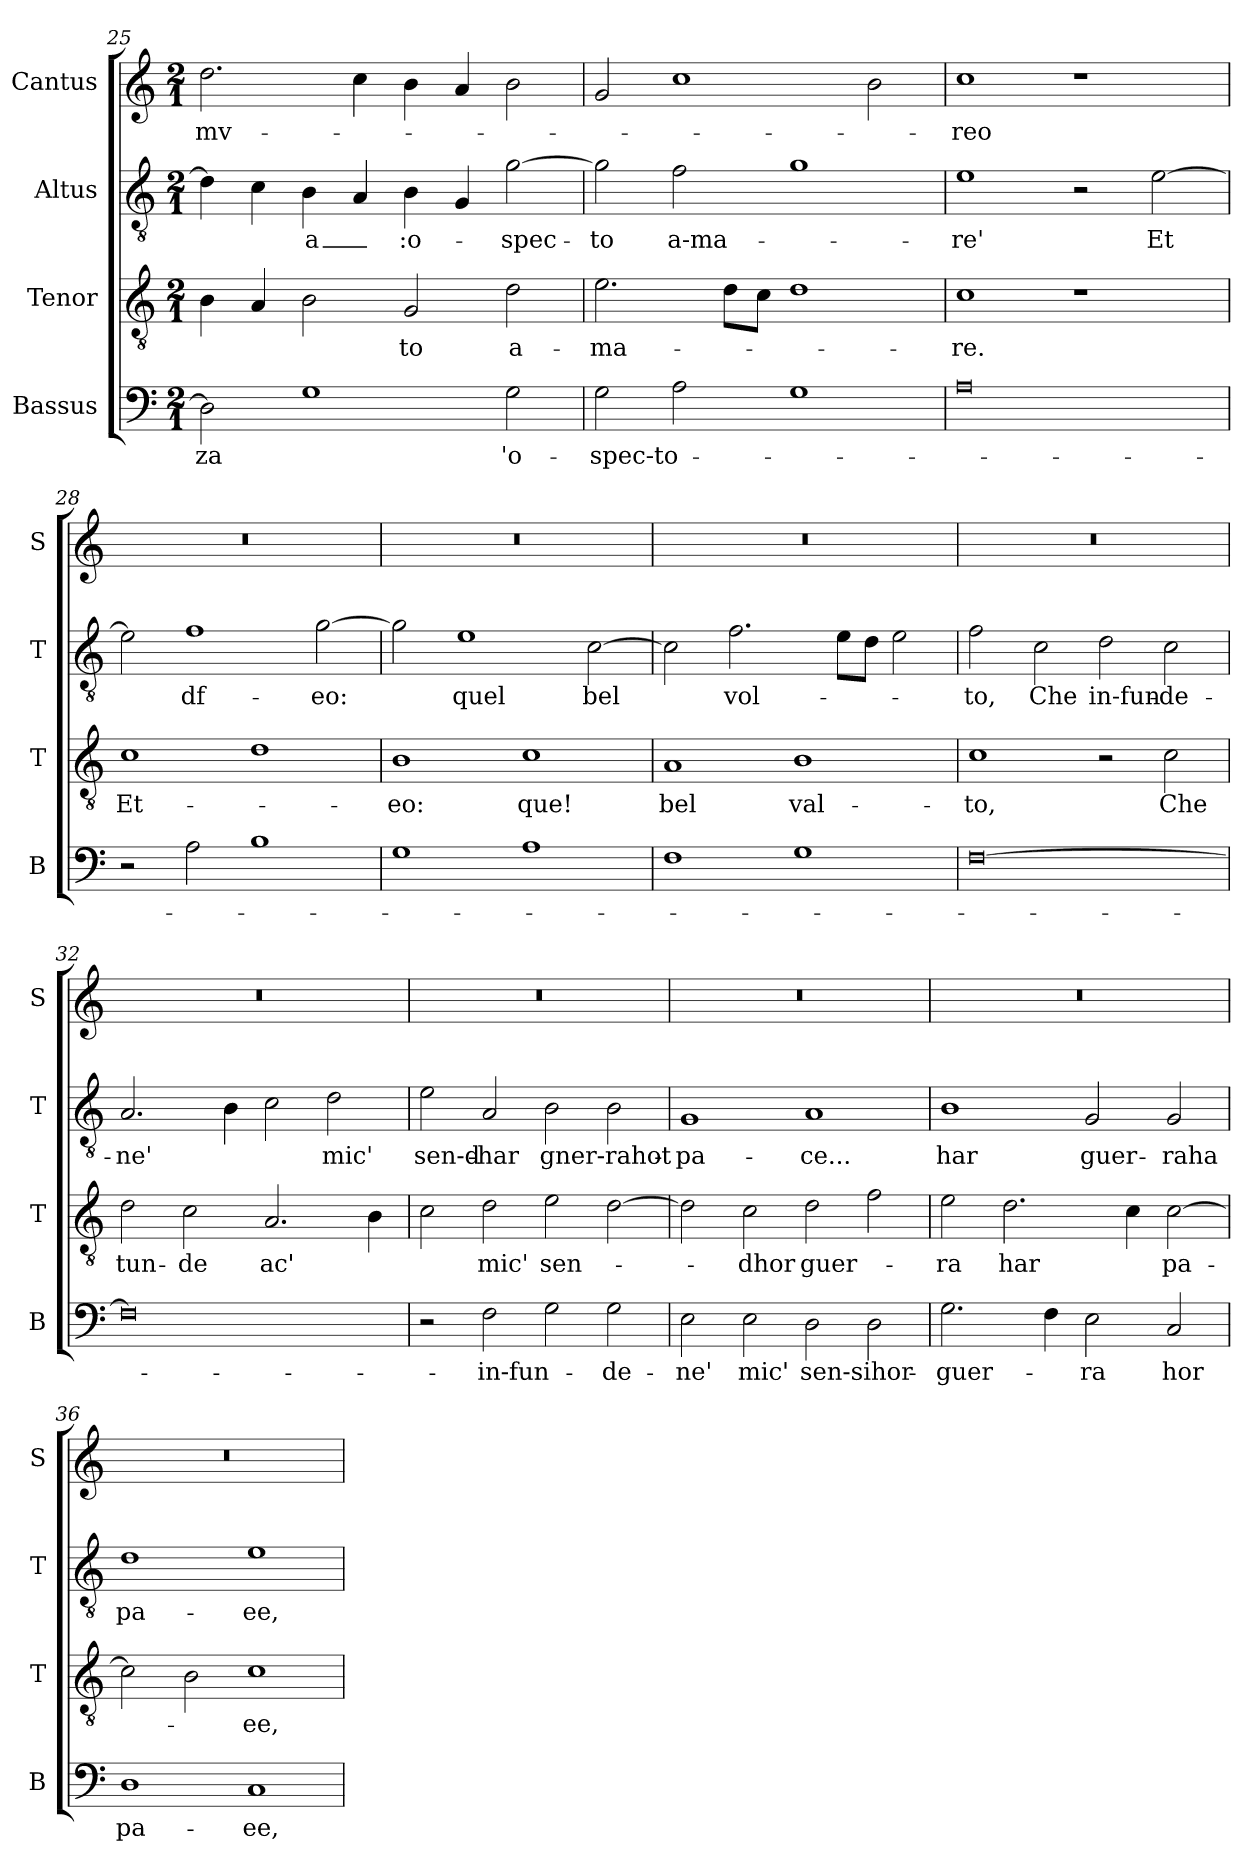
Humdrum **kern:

**kern	**text	**kern	**text	**kern	**text	**kern	**text
*part4	*part4	*part3	*part3	*part2	*part2	*part1	*part1
*staff4	*staff4	*staff3	*staff3	*staff2	*staff2	*staff1	*staff1
*I"Bassus	*	*I"Tenor	*	*I"Altus	*	*I"Cantus	*
*I'B	*	*I'T	*	*I'T	*	*I'S	*
*clefF4	*	*clefGv2	*	*clefGv2	*	*clefG2	*
*	*	*ITrd7c12	*	*ITrd7c12	*	*	*
*k[]	*	*k[]	*	*k[]	*	*k[]	*
*M2/1	*	*M2/1	*	*M2/1	*	*M2/1	*
=25	=25	=25	=25	=25	=25	=25	=25
!	!LO:LY:b	!	!	!	!	!	!LO:LY:b
2D\]	za	4BB\	.	4D\]	.	2.dd\	mv-
.	.	4AA/	.	4C\	.	.	.
!	!	!	!	!	!LO:LY:b	!	!
1G	.	2BB\	.	4BB\	a_	.	.
.	.	.	.	4AA/	.	4cc\	.
!	!	!	!LO:LY:b	!	!LO:LY:b	!	!
.	.	2GG/	to	4BB\	:o-	4b\	.
.	.	.	.	4GG/	.	4a/	.
!	!LO:LY:b	!	!LO:LY:b	!	!LO:LY:b	!	!
2G\	'o-	2D\	a-	[2G\	spec-	2b\	.
=26	=26	=26	=26	=26	=26	=26	=26
!	!LO:LY:b	!	!LO:LY:b	!	!LO:LY:b	!	!
2G\	spec-to-	2.E\	ma-	2G\]	to	2g/	.
!	!	!	!	!	!LO:LY:b	!	!
2A\	.	.	.	2F\	a-ma-	1cc	.
.	.	8D\L	.	.	.	.	.
.	.	8C\J	.	.	.	.	.
1G	.	1D	.	1G	.	.	.
.	.	.	.	.	.	2b\	.
!!LO:PB:g=z
=27	=27	=27	=27	=27	=27	=27	=27
!	!	!	!LO:LY:b	!	!LO:LY:b	!	!LO:LY:b
0A	.	1C	re.	1E	re'	1cc	reo
.	.	1r	.	2r	.	1r	.
!	!	!	!	!	!LO:LY:b	!	!
.	.	.	.	[2E\	Et	.	.
=28	=28	=28	=28	=28	=28	=28	=28
!	!	!	!LO:LY:b	!	!	!	!
2r	.	1C	Et-	2E\]	.	0r	.
!	!	!	!	!	!LO:LY:b	!	!
2A\	.	.	.	1F	df-	.	.
1B	.	1D	.	.	.	.	.
!	!	!	!	!	!LO:LY:b	!	!
.	.	.	.	[2G\	eo:	.	.
=29	=29	=29	=29	=29	=29	=29	=29
!	!	!	!LO:LY:b	!	!	!	!
1G	.	1BB	eo:	2G\]	.	0r	.
!	!	!	!	!	!LO:LY:b	!	!
.	.	.	.	1E	quel	.	.
!	!	!	!LO:LY:b	!	!	!	!
1A	.	1C	que!	.	.	.	.
!	!	!	!	!	!LO:LY:b	!	!
.	.	.	.	[2C\	bel	.	.
=30	=30	=30	=30	=30	=30	=30	=30
!	!	!	!LO:LY:b	!	!	!	!
1F	.	1AA	bel	2C\]	.	0r	.
!	!	!	!	!	!LO:LY:b	!	!
.	.	.	.	2.F\	vol-	.	.
!	!	!	!LO:LY:b	!	!	!	!
1G	.	1BB	val-	.	.	.	.
.	.	.	.	8E\L	.	.	.
.	.	.	.	8D\J	.	.	.
.	.	.	.	2E\	.	.	.
=31	=31	=31	=31	=31	=31	=31	=31
!	!	!	!LO:LY:b	!	!LO:LY:b	!	!
[0F	.	1C	to,	2F\	to,	0r	.
!	!	!	!	!	!LO:LY:b	!	!
.	.	.	.	2C\	Che	.	.
!	!	!	!	!	!LO:LY:b	!	!
.	.	2r	.	2D\	in-fun-	.	.
!	!	!	!LO:LY:b	!	!LO:LY:b	!	!
.	.	2C\	Che	2C\	-de-	.	.
!!LO:LB:g=z
=32	=32	=32	=32	=32	=32	=32	=32
!	!	!	!LO:LY:b	!	!LO:LY:b	!	!
0F]	.	2D\	tun-	2.AA/	ne'	0r	.
!	!	!	!LO:LY:b	!	!	!	!
.	.	2C\	de	.	.	.	.
.	.	.	.	4BB\	.	.	.
!	!	!	!LO:LY:b	!	!	!	!
.	.	2.AA/	ac'	2C\	.	.	.
!	!	!	!	!	!LO:LY:b	!	!
.	.	.	.	2D\	mic'	.	.
.	.	4BB\	.	.	.	.	.
=33	=33	=33	=33	=33	=33	=33	=33
!	!	!	!	!	!LO:LY:b	!	!
2r	.	2C\	.	2E\	sen-d-	0r	.
!	!LO:LY:b	!	!LO:LY:b	!	!LO:LY:b	!	!
2F\	in-fun-	2D\	mic'	2AA/	har	.	.
!	!	!	!LO:LY:b	!	!LO:LY:b	!	!
2G\	.	2E\	sen-	2BB\	gner-rahot-	.	.
!	!LO:LY:b	!	!	!	!	!	!
2G\	-de-	[2D\	.	2BB\	.	.	.
=34	=34	=34	=34	=34	=34	=34	=34
!	!LO:LY:b	!	!	!	!LO:LY:b	!	!
2E\	ne'	2D\]	.	1GG	pa-	0r	.
!	!LO:LY:b	!	!LO:LY:b	!	!	!	!
2E\	mic'	2C\	dhor	.	.	.	.
!	!LO:LY:b	!	!LO:LY:b	!	!LO:LY:b	!	!
2D\	sen-sihor-	2D\	guer-	1AA	ce...	.	.
2D\	.	2F\	.	.	.	.	.
=35	=35	=35	=35	=35	=35	=35	=35
!	!LO:LY:b	!	!LO:LY:b	!	!LO:LY:b	!	!
2.G\	guer-	2E\	ra	1BB	har	0r	.
!	!	!	!LO:LY:b	!	!	!	!
.	.	2.D\	har	.	.	.	.
4F\	.	.	.	.	.	.	.
!	!LO:LY:b	!	!	!	!LO:LY:b	!	!
2E\	ra	.	.	2GG/	guer-	.	.
.	.	4C\	.	.	.	.	.
!	!LO:LY:b	!	!LO:LY:b	!	!LO:LY:b	!	!
2C/	hor	[2C\	pa-	2GG/	raha	.	.
!!LO:LB:g=z
=36	=36	=36	=36	=36	=36	=36	=36
!	!LO:LY:b	!	!	!	!LO:LY:b	!	!
1D	pa-	2C\]	.	1D	pa-	0r	.
.	.	2BB\	.	.	.	.	.
!	!LO:LY:b	!	!LO:LY:b	!	!LO:LY:b	!	!
1C	ee,	1C	ee,	1E	ee,	.	.
=	=	=	=	=	=	=	=
*-	*-	*-	*-	*-	*-	*-	*-
